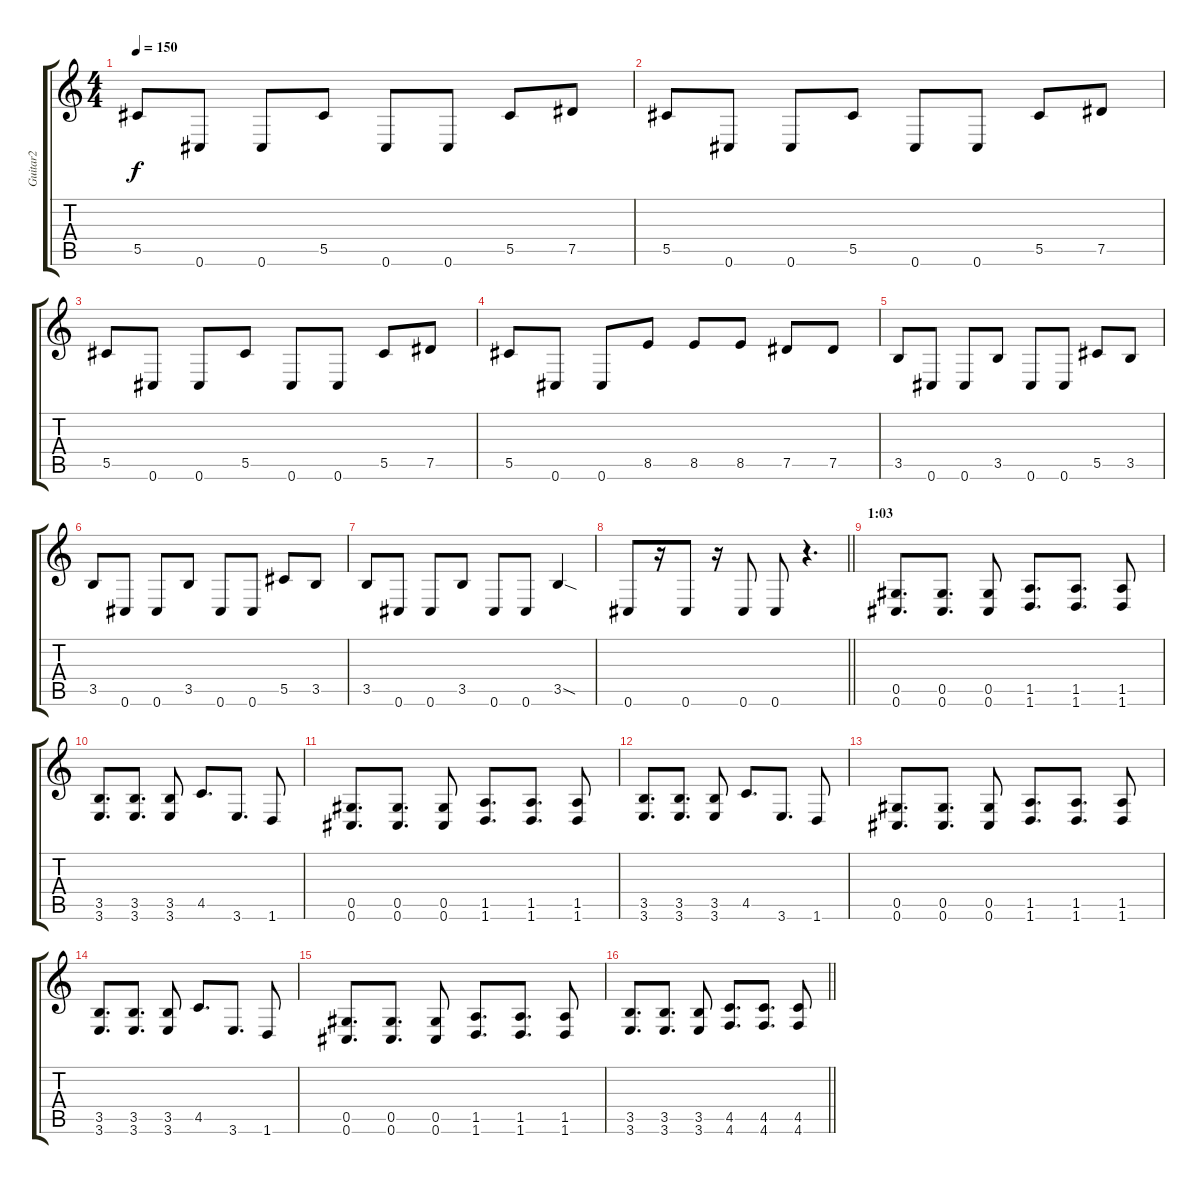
\track ("Guitar2" "Guitar2") {instrument distortionguitar}
\staff {score tabs}
\tuning (Eb4 Bb3 Gb3 Db3 Ab2 Db2) {hide}
\ts (4 4)
\tempo 150
\clef g2
\ks c
5.5.8{dy f} 0.6.8 0.6.8 5.5.8 0.6.8 0.6.8 5.5.8 7.5.8 |
5.5.8 0.6.8 0.6.8 5.5.8 0.6.8 0.6.8 5.5.8 7.5.8 |
5.5.8 0.6.8 0.6.8 5.5.8 0.6.8 0.6.8 5.5.8 7.5.8 |
5.5.8 0.6.8 0.6.8 8.5.8 8.5.8 8.5.8 7.5.8 7.5.8 |
3.5.8 0.6.8 0.6.8 3.5.8 0.6.8 0.6.8 5.5.8 3.5.8 |
3.5.8 0.6.8 0.6.8 3.5.8 0.6.8 0.6.8 5.5.8 3.5.8 |
3.5.8 0.6.8 0.6.8 3.5.8 0.6.8 0.6.8 3.5{sod}.4 |
\barLineRight lightlight
0.6.8 r.16 0.6.8 r.16 0.6.8 0.6.8 r.4{d} |
\section ("" "1:03")
(0.5 0.6).8{d} (0.5 0.6).8{d} (0.5 0.6).8 (1.5 1.6).8{d} (1.5 1.6).8{d} (1.5 1.6).8 |
(3.5 3.6).8{d} (3.5 3.6).8{d} (3.5 3.6).8 4.5.8{d} 3.6.8{d} 1.6.8 |
(0.5 0.6).8{d} (0.5 0.6).8{d} (0.5 0.6).8 (1.5 1.6).8{d} (1.5 1.6).8{d} (1.5 1.6).8 |
(3.5 3.6).8{d} (3.5 3.6).8{d} (3.5 3.6).8 4.5.8{d} 3.6.8{d} 1.6.8 |
(0.5 0.6).8{d} (0.5 0.6).8{d} (0.5 0.6).8 (1.5 1.6).8{d} (1.5 1.6).8{d} (1.5 1.6).8 |
(3.5 3.6).8{d} (3.5 3.6).8{d} (3.5 3.6).8 4.5.8{d} 3.6.8{d} 1.6.8 |
(0.5 0.6).8{d} (0.5 0.6).8{d} (0.5 0.6).8 (1.5 1.6).8{d} (1.5 1.6).8{d} (1.5 1.6).8 |
\barLineRight lightlight
(3.5 3.6).8{d} (3.5 3.6).8{d} (3.5 3.6).8 (4.5 4.6).8{d} (4.5 4.6).8{d} (4.5 4.6).8
